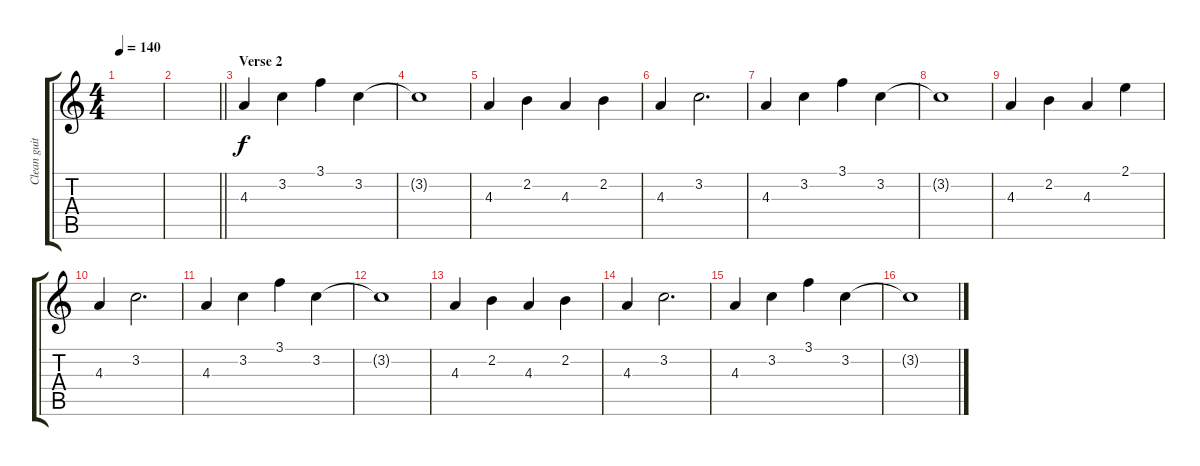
\track ("Clean guitar" "Clean guit") {instrument electricguitarclean}
\staff {score tabs}
\tuning (D4 A3 F3 C3 G2 D2) {hide}
\ts (4 4)
\tempo 140
\clef g2
\ks c
|
\barLineRight lightlight
|
\section ("" "Verse 2")
4.3.4 3.2.4 3.1.4 3.2.4 |
3.2{t}.1 |
4.3.4 2.2.4 4.3.4 2.2.4 |
4.3.4 3.2.2{d} |
4.3.4 3.2.4 3.1.4 3.2.4 |
3.2{t}.1 |
4.3.4 2.2.4 4.3.4 2.1.4 |
4.3.4 3.2.2{d} |
4.3.4 3.2.4 3.1.4 3.2.4 |
3.2{t}.1 |
4.3.4 2.2.4 4.3.4 2.2.4 |
4.3.4 3.2.2{d} |
4.3.4 3.2.4 3.1.4 3.2.4 |
3.2{t}.1
